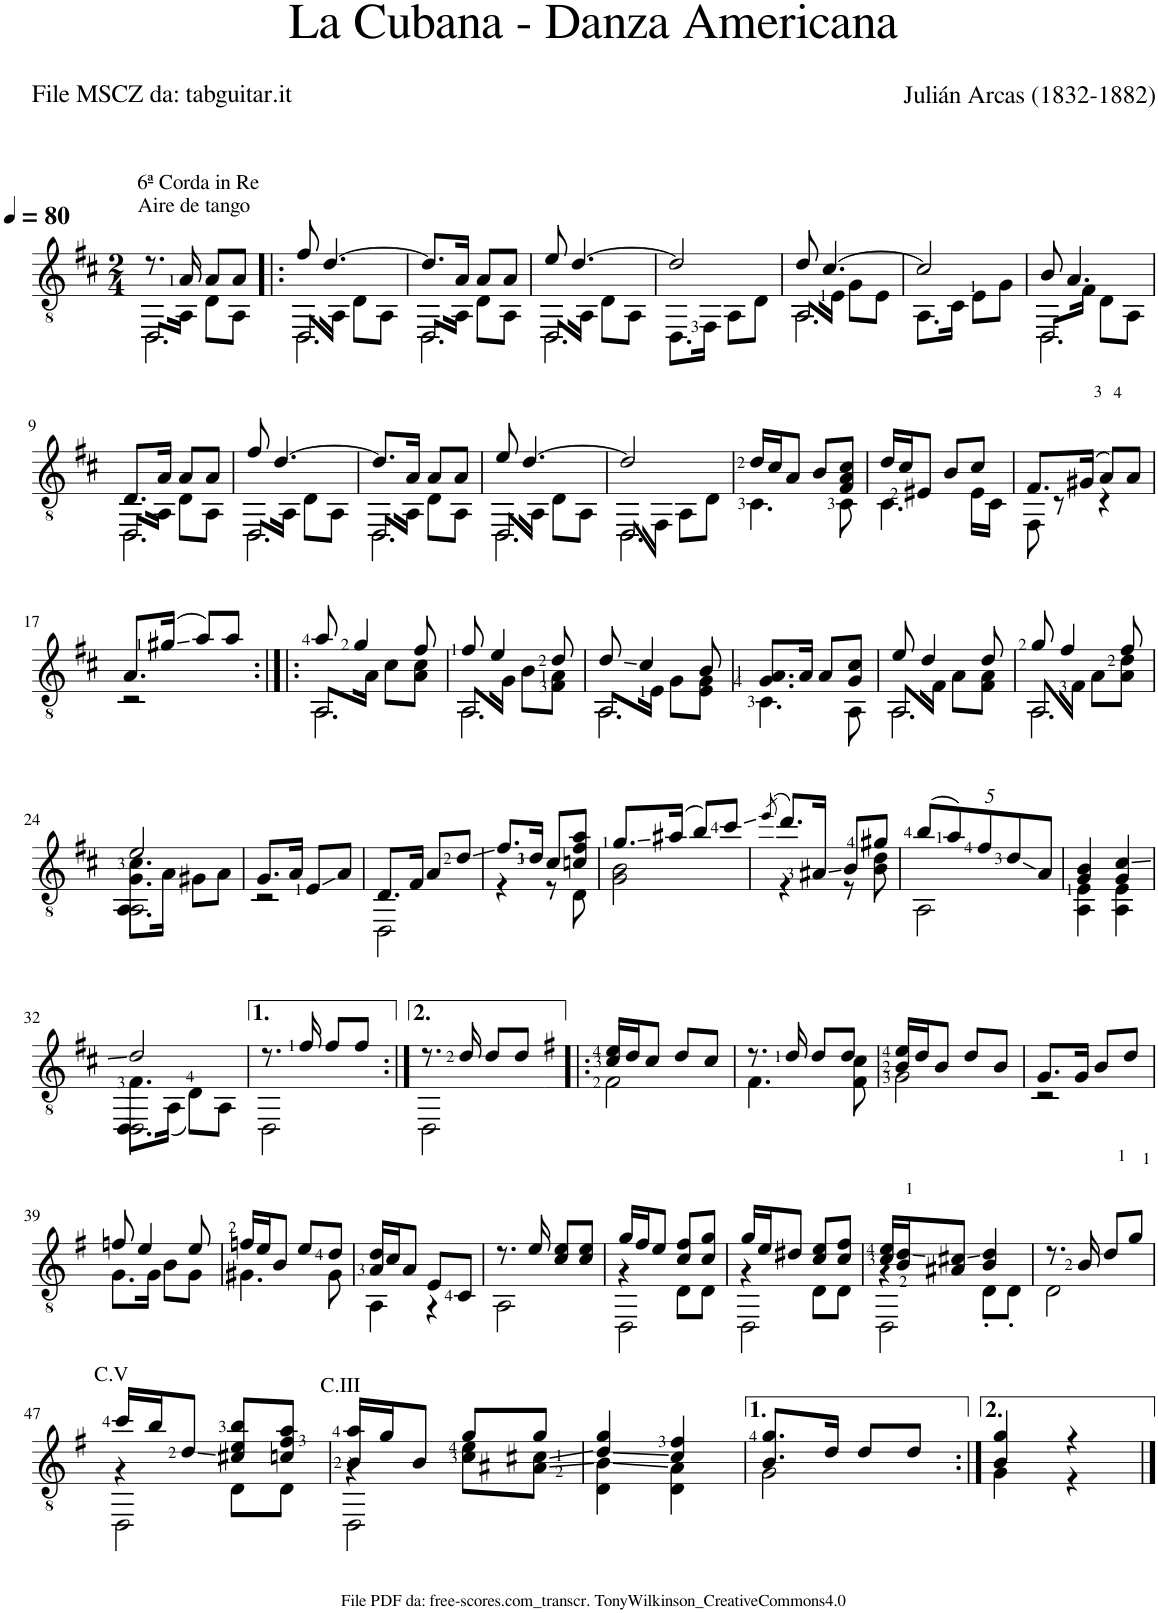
**kern
*part1
*staff1
*I"Guitar
*I'Guit.
*clefGv2
*k[f#c#]
*M2/4
*MM80
=1
*^
!LO:TX:a:t=6ª Corda in Re	!
!LO:TX:a:t=Aire de tango	!
!	!LO:N:head=open
*	*^
8.r	8.DD/L	2DD\
16A/	16AA\Jk	.
8A/L	8D\L	.
8A/J	8AA\J	.
=2!|:	=2!|:	=2!|:
!	!LO:N:head=open	!
8f#/	8.DD/L	2DD\
[4.d/	.	.
.	16AA\Jk	.
.	8D\L	.
.	8AA\J	.
=3	=3	=3
!	!LO:N:head=open	!
8.d/L]	8.DD/L	2DD\
16A/Jk	16AA\Jk	.
8A/L	8D\L	.
8A/J	8AA\J	.
=4	=4	=4
!	!LO:N:head=open	!
8e/	8.DD/L	2DD\
[4.d/	.	.
.	16AA\Jk	.
.	8D\L	.
.	8AA\J	.
*	*v	*v
=5	=5
2d/]	8.DD\L
.	16FF#\Jk
.	8AA\L
.	8D\J
=6	=6
!	!LO:N:head=open
*	*^
8d/	8.AA/L	2AA\
[4.c#/	.	.
.	16E\Jk	.
.	8G\L	.
.	8E\J	.
*	*v	*v
=7	=7
2c#/]	8.AA\L
.	16C#\Jk
.	8E\L
.	8G\J
=8	=8
!	!LO:N:head=open
*	*^
8B/	8.DD/L	2DD\
4.A/	.	.
.	16F#\Jk	.
.	8D\L	.
.	8AA\J	.
!!LO:LB:g=z	!!	!!
=9	=9	=9
!	!LO:N:head=open	!
8.D/L	8.DD/L	2DD\
16A/Jk	16AA\Jk	.
8A/L	8D\L	.
8A/J	8AA\J	.
=10	=10	=10
!	!LO:N:head=open	!
8f#/	8.DD/L	2DD\
[4.d/	.	.
.	16AA\Jk	.
.	8D\L	.
.	8AA\J	.
=11	=11	=11
!	!LO:N:head=open	!
8.d/L]	8.DD/L	2DD\
16A/Jk	16AA\Jk	.
8A/L	8D\L	.
8A/J	8AA\J	.
=12	=12	=12
!	!LO:N:head=open	!
8e/	8.DD/L	2DD\
[4.d/	.	.
.	16AA\Jk	.
.	8D\L	.
.	8AA\J	.
=13	=13	=13
!	!LO:N:head=open	!
2d/]	8.DD/L	2DD\
.	16FF#\Jk	.
.	8AA\L	.
.	8D\J	.
*	*v	*v
=14	=14
16d/LL	4.C#\
16c#/J	.
8A/J	.
8B/L	.
8F#/ 8A/ 8c#/J	8C#\
=15	=15
16d/LL	4.C#\
16c#/J	.
8E#X/J	.
8B/L	.
8c#/J	16E#\LL
.	16C#\JJ
=16	=16
8.F#/L	8FF#\
.	8r
(16G#X/Jk	.
8A/L)	4r
8A/J	.
!!LO:LB:g=z	!!
=17	=17
8.A/L	2r
(16g#X/Jk	.
8a/L)	.
8a/J	.
=18:|!|:	=18:|!|:
!	!LO:N:head=open
*	*^
8a/	8.AA/L	2AA\
4g/	.	.
.	16A\Jk	.
.	8c#\L	.
8f#/	8A\ 8c#\J	.
=19	=19	=19
!	!LO:N:head=open	!
8f#/	8.AA/L	2AA\
4e/	.	.
.	16G\Jk	.
.	8B\L	.
8d/	8F#\ 8A\J	.
=20	=20	=20
!	!LO:N:head=open	!
8d/	8.AA/L	2AA\
4c#/	.	.
.	16E\Jk	.
.	8G\L	.
8B/	8E\ 8G\J	.
*	*v	*v
=21	=21
8.G/ 8.A/L	4.C#\
16A/Jk	.
8A/L	.
8G/ 8c#/J	8AA\
=22	=22
!	!LO:N:head=open
*	*^
8e/	8.AA/L	2AA\
4d/	.	.
.	16F#\Jk	.
.	8A\L	.
8d/	8F#\ 8A\J	.
=23	=23	=23
!	!LO:N:head=open	!
8g/	8.AA/L	2AA\
4f#/	.	.
.	16F#\Jk	.
.	8A\L	.
8f#/	8A\ 8d\J	.
!!LO:LB:g=z	!!	!!
=24	=24	=24
2e/	8.AA\ 8.G\ 8.c#\L	2AA\
.	16A\Jk	.
.	8G#X\L	.
.	8A\J	.
*	*v	*v
=25	=25
8.G/L	2r
16A/Jk	.
8E/L	.
8A/J	.
=26	=26
8.D/L	2DD\
16F#/Jk	.
8A/L	.
8d/J	.
=27	=27
8.f#/L	4r
16d/Jk	.
8c#/L	8r
8cn/ 8f#/ 8a/J	8D\
=28	=28
8.g/L	2G\ 2B\
(16a#X/Jk	.
8b/L)	.
8cc#/J	.
=29	=29
(8qee/	.
8.dd/L)	4r
16A#X/Jk	.
8B/L	8r
8g#X/J	8B\ 8d\
=30	=30
*Xbrackettup	*
(10b/L	2AA\
10a/)	.
10f#/	.
10d/	.
10A/J	.
=31	=31
4G/ 4B/	4AA\ 4E\
4G/ 4c#/	4AA\ 4E\
!!LO:LB:g=z	!!
=32	=32
*	*^
2d/	8.DD\ 8.F#\L	2DD\
.	(16AA\Jk	.
.	8D\L)	.
.	8AA\J	.
*	*v	*v
=33	=33
8.r	2DD\
16f#/	.
8f#/L	.
8f#/J	.
=34:|!	=34:|!
8.r	2DD\
16d/	.
8d/L	.
8d/J	.
=35!|:	=35!|:
*k[f#]	*
16c/ 16e/LL	2F#\
16d/J	.
8c/J	.
8d/L	.
8c/J	.
=36	=36
8.r	4.F#\
16d/	.
8d/L	.
8d/J	8F#\ 8c\
=37	=37
16B/ 16e/LL	2G\
16d/J	.
8B/J	.
8d/L	.
8B/J	.
=38	=38
8.G/L	2r
16G/Jk	.
8B/L	.
8d/J	.
!!LO:LB:g=z	!!
=39	=39
8fn/	8.G\L
4e/	.
.	16G\Jk
.	8B\L
8e/	8G\J
=40	=40
16fn/LL	4.G#X\
16e/J	.
8B/J	.
8e/L	.
8d/J	8G#\
=41	=41
16A/ 16d/LL	4AA\
16c/J	.
8A/J	.
8E/L	4r
8C/J	.
=42	=42
8.r	2AA\
16e/	.
8c/ 8e/L	.
8c/ 8e/J	.
=43	=43
*	*^
16g/LL	4r	2DD\
16f#/J	.	.
8e/J	.	.
8c/ 8f#/L	8D\L	.
8c/ 8g/J	8D\J	.
=44	=44	=44
16g/LL	4r	2DD\
16e/J	.	.
8d#X/J	.	.
8c/ 8e/L	8D\L	.
8c/ 8f#/J	8D\J	.
=45	=45	=45
16c/ 16e/LL	4r	2DD\
16B/ 16d/J	.	.
8A#X/ 8c#X/J	.	.
4B/ 4d/	8D'\L	.
.	8D'\J	.
*	*v	*v
=46	=46
8.r	2D\
16B/	.
8d/L	.
8g/J	.
!!LO:LB:g=z	!!
=47	=47
*	*^
!LO:TX:a:t=C.V	!	!
16cc/LL	4r	2DD\
16b/J	.	.
8d/J	.	.
8c#X/ 8e/ 8b/L	8D\L	.
8cn/ 8f#/ 8a/J	8D\J	.
=48	=48	=48
!LO:TX:a:t=C.III	!	!
16B/ 16a/LL	4r	2DD\
16g/J	.	.
8B/J	.	.
8g/L	8c\ 8e\L	.
8g/J	8A#X\ 8c#X\J	.
*	*v	*v
=49	=49
4d/ 4g/	4D\ 4B\
4c/ 4f#/	4D\ 4A\
=50	=50
8.B/ 8.g/L	2G\
16d/Jk	.
8d/L	.
8d/J	.
=51:|!	=51:|!
4B/ 4g/	4G\
4r	4r
*v	*v
==
*-
